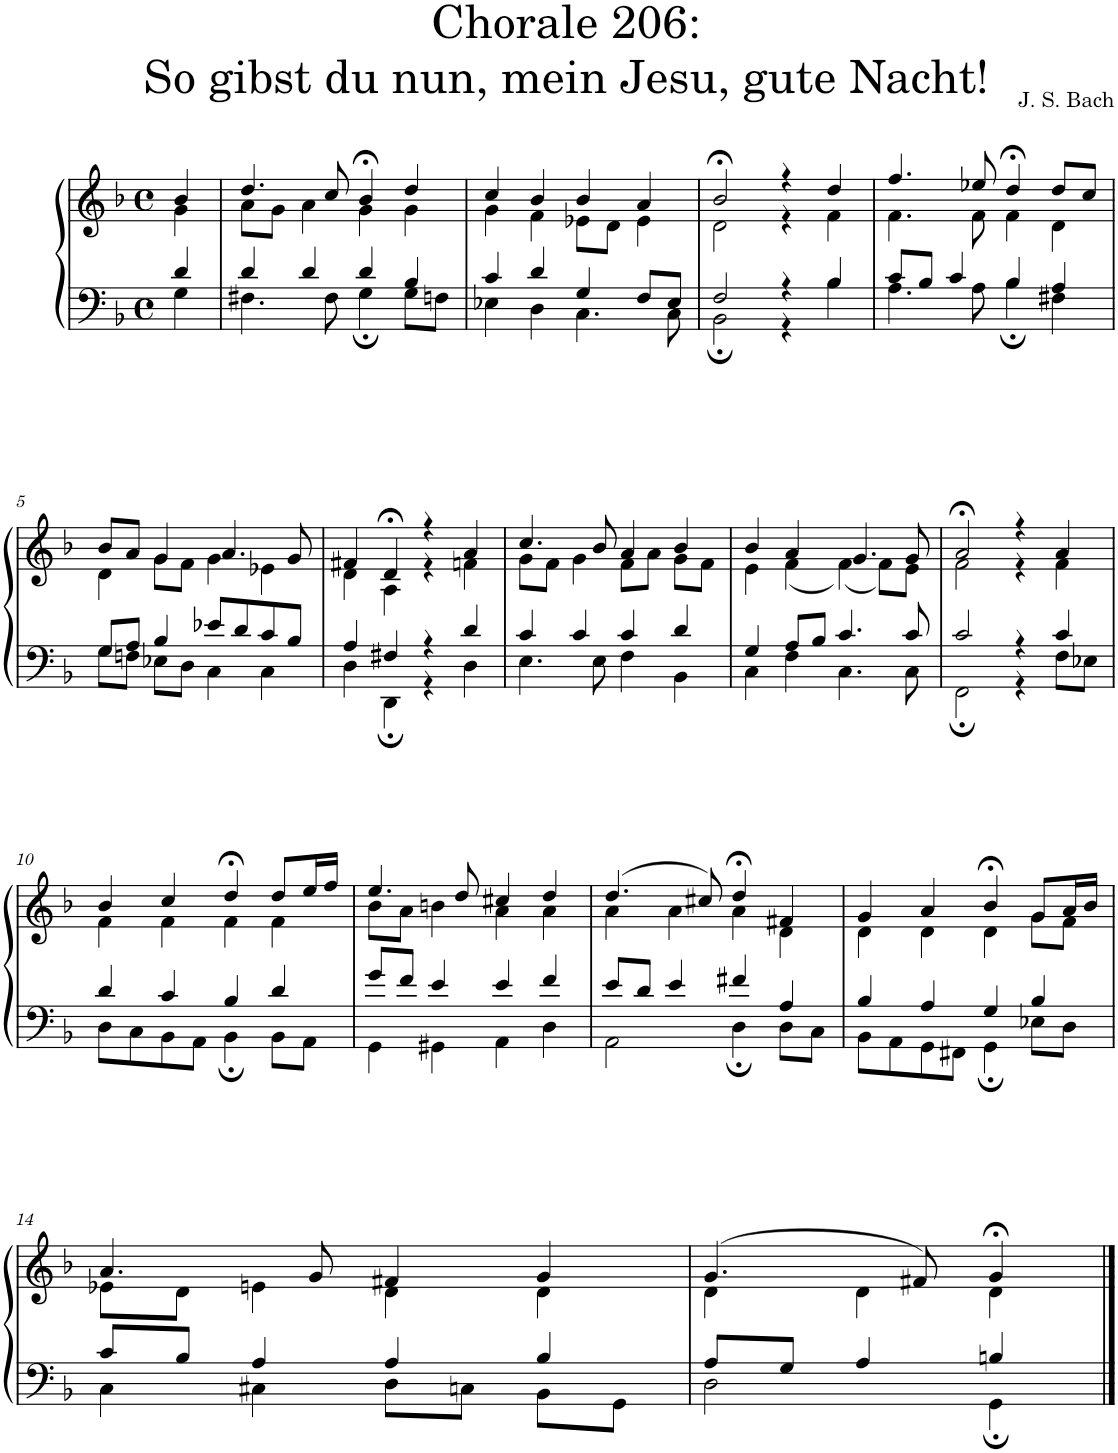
**kern	**kern
*part1	*part1
*staff2	*staff1
*I"S,A	*
*clefF4	*clefG2
*k[b-]	*k[b-]
*M4/4	*M4/4
*met(c)	*met(c)
=	=
*^	*^
4d/	4G\	4b-/	4g\
=1	=1	=1	=1
4d/	4.F#X\	4.dd/	8a\L
.	.	.	8g\J
4d/	.	.	4a\
.	8F#\	8cc/	.
4d/	4G;\	4b-;</	4g\
4B-/	8G\L	4dd/	4g\
.	8Fn\J	.	.
=2	=2	=2	=2
4c/	4E-X\	4cc/	4g\
4d/	4D\	4b-/	4f\
4G/	4.C\	4b-/	8e-X\L
.	.	.	8d\J
8F/L	.	4a/	4e-\
8E-/J	8C\	.	.
=3	=3	=3	=3
2F/	2BB-;\	2b-;</	2d\
4r	4r	4r	4r
4B-/	4B-\	4dd/	4f\
=4	=4	=4	=4
8c/L	4.A\	4.ff/	4.f\
8B-/J	.	.	.
4c/	.	.	.
.	8A\	8ee-X/	8f\
4B-/	4B-;\	4dd;</	4f\
4A/	4F#X\	8dd/L	4d\
.	.	8cc/J	.
!!LO:LB:g=z	!!
=5	=5	=5	=5
8G/L	8G\L	8b-/L	4d\
8A/J	8Fn\J	8a/J	.
4B-/	8E-X\L	4g/	8g\L
.	8D\J	.	8f\J
8e-X/L	4C\	4.a/	4g\
8d/	.	.	.
8c/	4C\	.	4e-X\
8B-/J	.	8g/	.
=6	=6	=6	=6
4A/	4D\	4f#X/	4d\
4F#X/	4DD;\	4d;</	4A\
4r	4r	4r	4r
4d/	4D\	4a/	4fn\
=7	=7	=7	=7
4c/	4.E\	4.cc/	8g\L
.	.	.	8f\J
4c/	.	.	4g\
.	8E\	8b-/	.
4c/	4F\	4a/	8f\L
.	.	.	8a\J
4d/	4BB-\	4b-/	8g\L
.	.	.	8f\J
=8	=8	=8	=8
4G/	4C\	4b-/	4e\
8A/L	4F\	4a/	(<4f\
8B-/J	.	.	.
4.c/	4.C\	4.g/	(<4f\)
.	.	.	8f\L)
8c/	8C\	8g/	8e\J
=9	=9	=9	=9
2c/	2FF;\	2a;</	2f\
4r	4r	4r	4r
4c/	8F\L	4a/	4f\
.	8E-X\J	.	.
!!LO:LB:g=z	!!
=10	=10	=10	=10
4d/	8D\L	4b-/	4f\
.	8C\	.	.
4c/	8BB-\	4cc/	4f\
.	8AA\J	.	.
4B-/	4BB-;\	4dd;</	4f\
4d/	8BB-\L	8dd/L	4f\
.	8AA\J	16ee/L	.
.	.	16ff/JJ	.
=11	=11	=11	=11
8g/L	4GG\	4.ee/	8b-\L
8f/J	.	.	8a\J
4e/	4GG#X\	.	4bn\
.	.	8dd/	.
4e/	4AA\	4cc#X/	4a\
4f/	4D\	4dd/	4a\
=12	=12	=12	=12
8e/L	2AA\	(>4.dd/	4a\
8d/J	.	.	.
4e/	.	.	4a\
.	.	8cc#X/)	.
4f#X/	4D;\	4dd;</	4a\
4A/	8D\L	4f#X/	4d\
.	8C\J	.	.
=13	=13	=13	=13
4B-/	8BB-\L	4g/	4d\
.	8AA\	.	.
4A/	8GG\	4a/	4d\
.	8FF#X\J	.	.
4G/	4GG;\	4b-;</	4d\
4B-/	8E-X\L	8g/L	8g\L
.	8D\J	16a/L	8f\J
.	.	16b-/JJ	.
!!LO:LB:g=z	!!
=14	=14	=14	=14
8c/L	4C\	4.a/	8e-X\L
8B-/J	.	.	8d\J
4A/	4C#X\	.	4en\
.	.	8g/	.
4A/	8D\L	4f#X/	4d\
.	8Cn\J	.	.
4B-/	8BB-\L	4g/	4d\
.	8GG\J	.	.
=15	=15	=15	=15
8A/L	2D\	(>4.g/	4d\
8G/J	.	.	.
4A/	.	.	4d\
.	.	8f#X/)	.
4Bn/	4GG;\	4g;</	4d\
*v	*v	*	*
*	*v	*v
==	==
*-	*-
